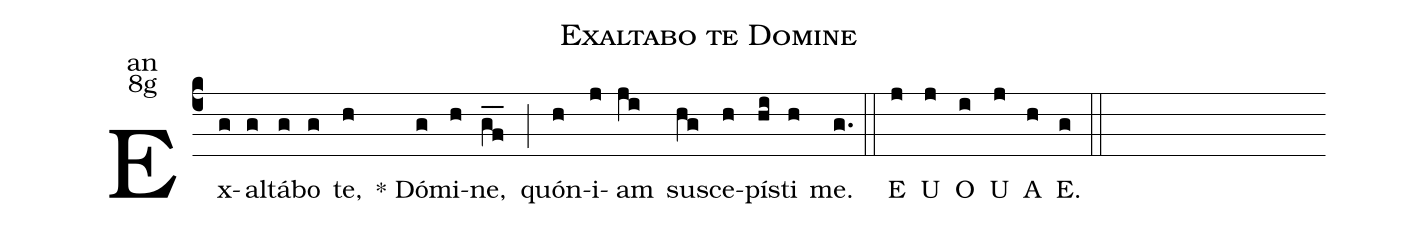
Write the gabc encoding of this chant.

name:Exaltabo te Domine;
office-part:an;
mode:8g;
%%
(c4) Ex(g)al(g)tá(g)bo(g) te,(h) <sp>*</sp> Dó(g)mi(h)ne,(gf__) (;) quón(h)i(j)am(ji) su(hg)sce(h)pís(hi)ti(h) me.(g.) (::)
<eu>E(j) U(j) O(i) U(j) A(h) E.(g) </eu>(::)
